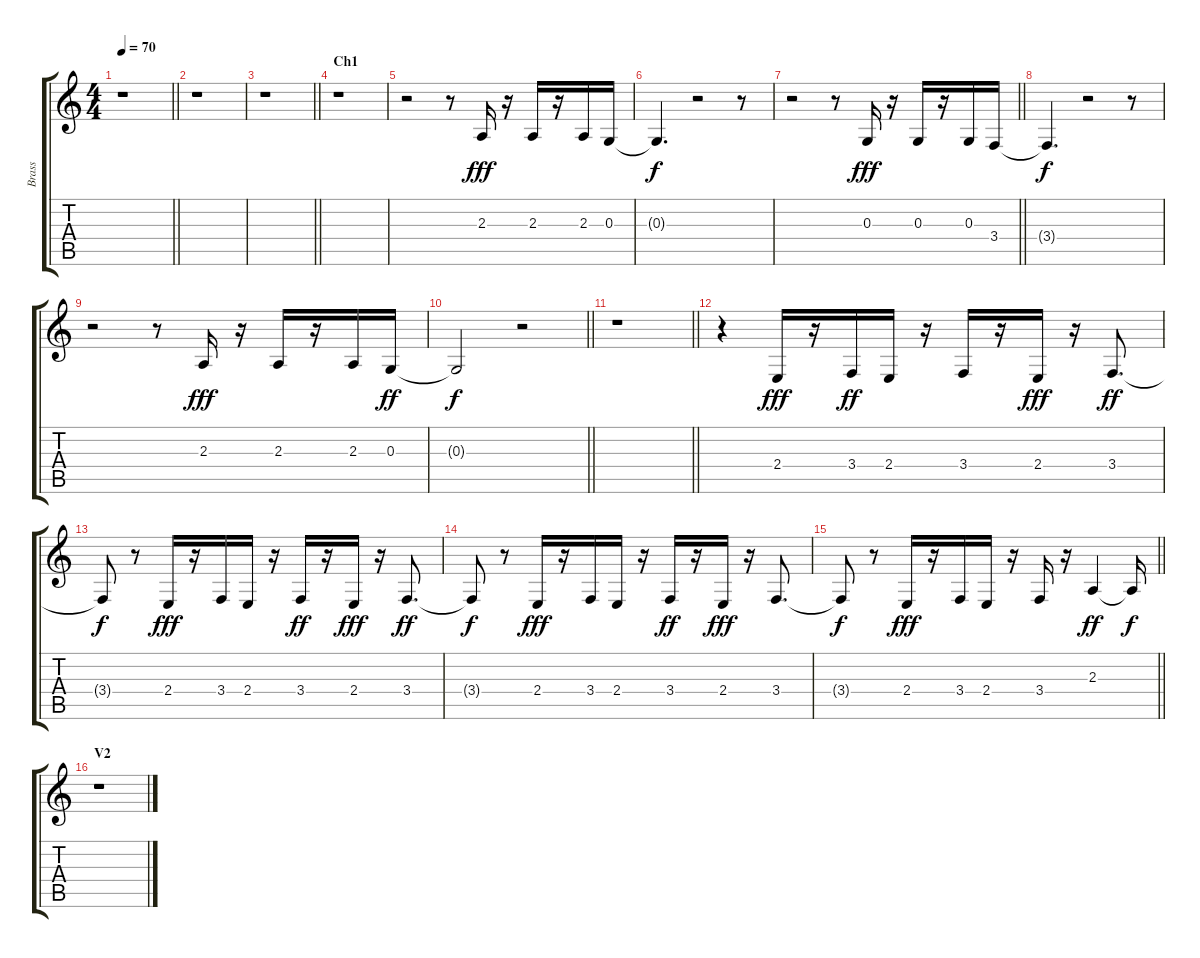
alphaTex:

\track ("Brass" "Brass") {instrument altosax}
\staff {score tabs}
\tuning (E4 B3 G3 D3 A2 E2) {hide}
\ts (4 4)
\tempo 70
\clef g2
\barLineRight lightlight
\ks c
r.1{dy f} |
\section ("" "")
r.1 |
\barLineRight lightlight
r.1 |
\section ("" "Ch1")
r.1 |
r.2 r.8 2.3.16{dy fff} r.16 2.3.16 r.16 2.3.16 0.3.16 |
0.3{t}.4{d dy f} r.2 r.8 |
\barLineRight lightlight
r.2 r.8 0.3.16{dy fff} r.16 0.3.16 r.16 0.3.16 3.4.16 |
3.4{t}.4{d dy f} r.2 r.8 |
r.2 r.8 2.3.16{dy fff} r.16 2.3.16 r.16 2.3.16 0.3.16{dy ff} |
\barLineRight lightlight
0.3{t}.2{dy f} r.2 |
\section ("" "")
\barLineRight lightlight
r.1 |
\section ("" "")
r.4 2.4.16{dy fff} r.16 3.4.16{dy ff} 2.4.16 r.16 3.4.16 r.16 2.4.16{dy fff} r.16 3.4.8{d dy ff} |
3.4{t}.8{dy f} r.8 2.4.16{dy fff} r.16 3.4.16 2.4.16 r.16 3.4.16{dy ff} r.16 2.4.16{dy fff} r.16 3.4.8{d dy ff} |
3.4{t}.8{dy f} r.8 2.4.16{dy fff} r.16 3.4.16 2.4.16 r.16 3.4.16{dy ff} r.16 2.4.16{dy fff} r.16 3.4.8{d} |
\barLineRight lightlight
3.4{t}.8{dy f} r.8 2.4.16{dy fff} r.16 3.4.16 2.4.16 r.16 3.4.16 r.16 2.3.4{dy ff} 2.3{t}.16{dy f} |
\section ("" "V2")
r.1
